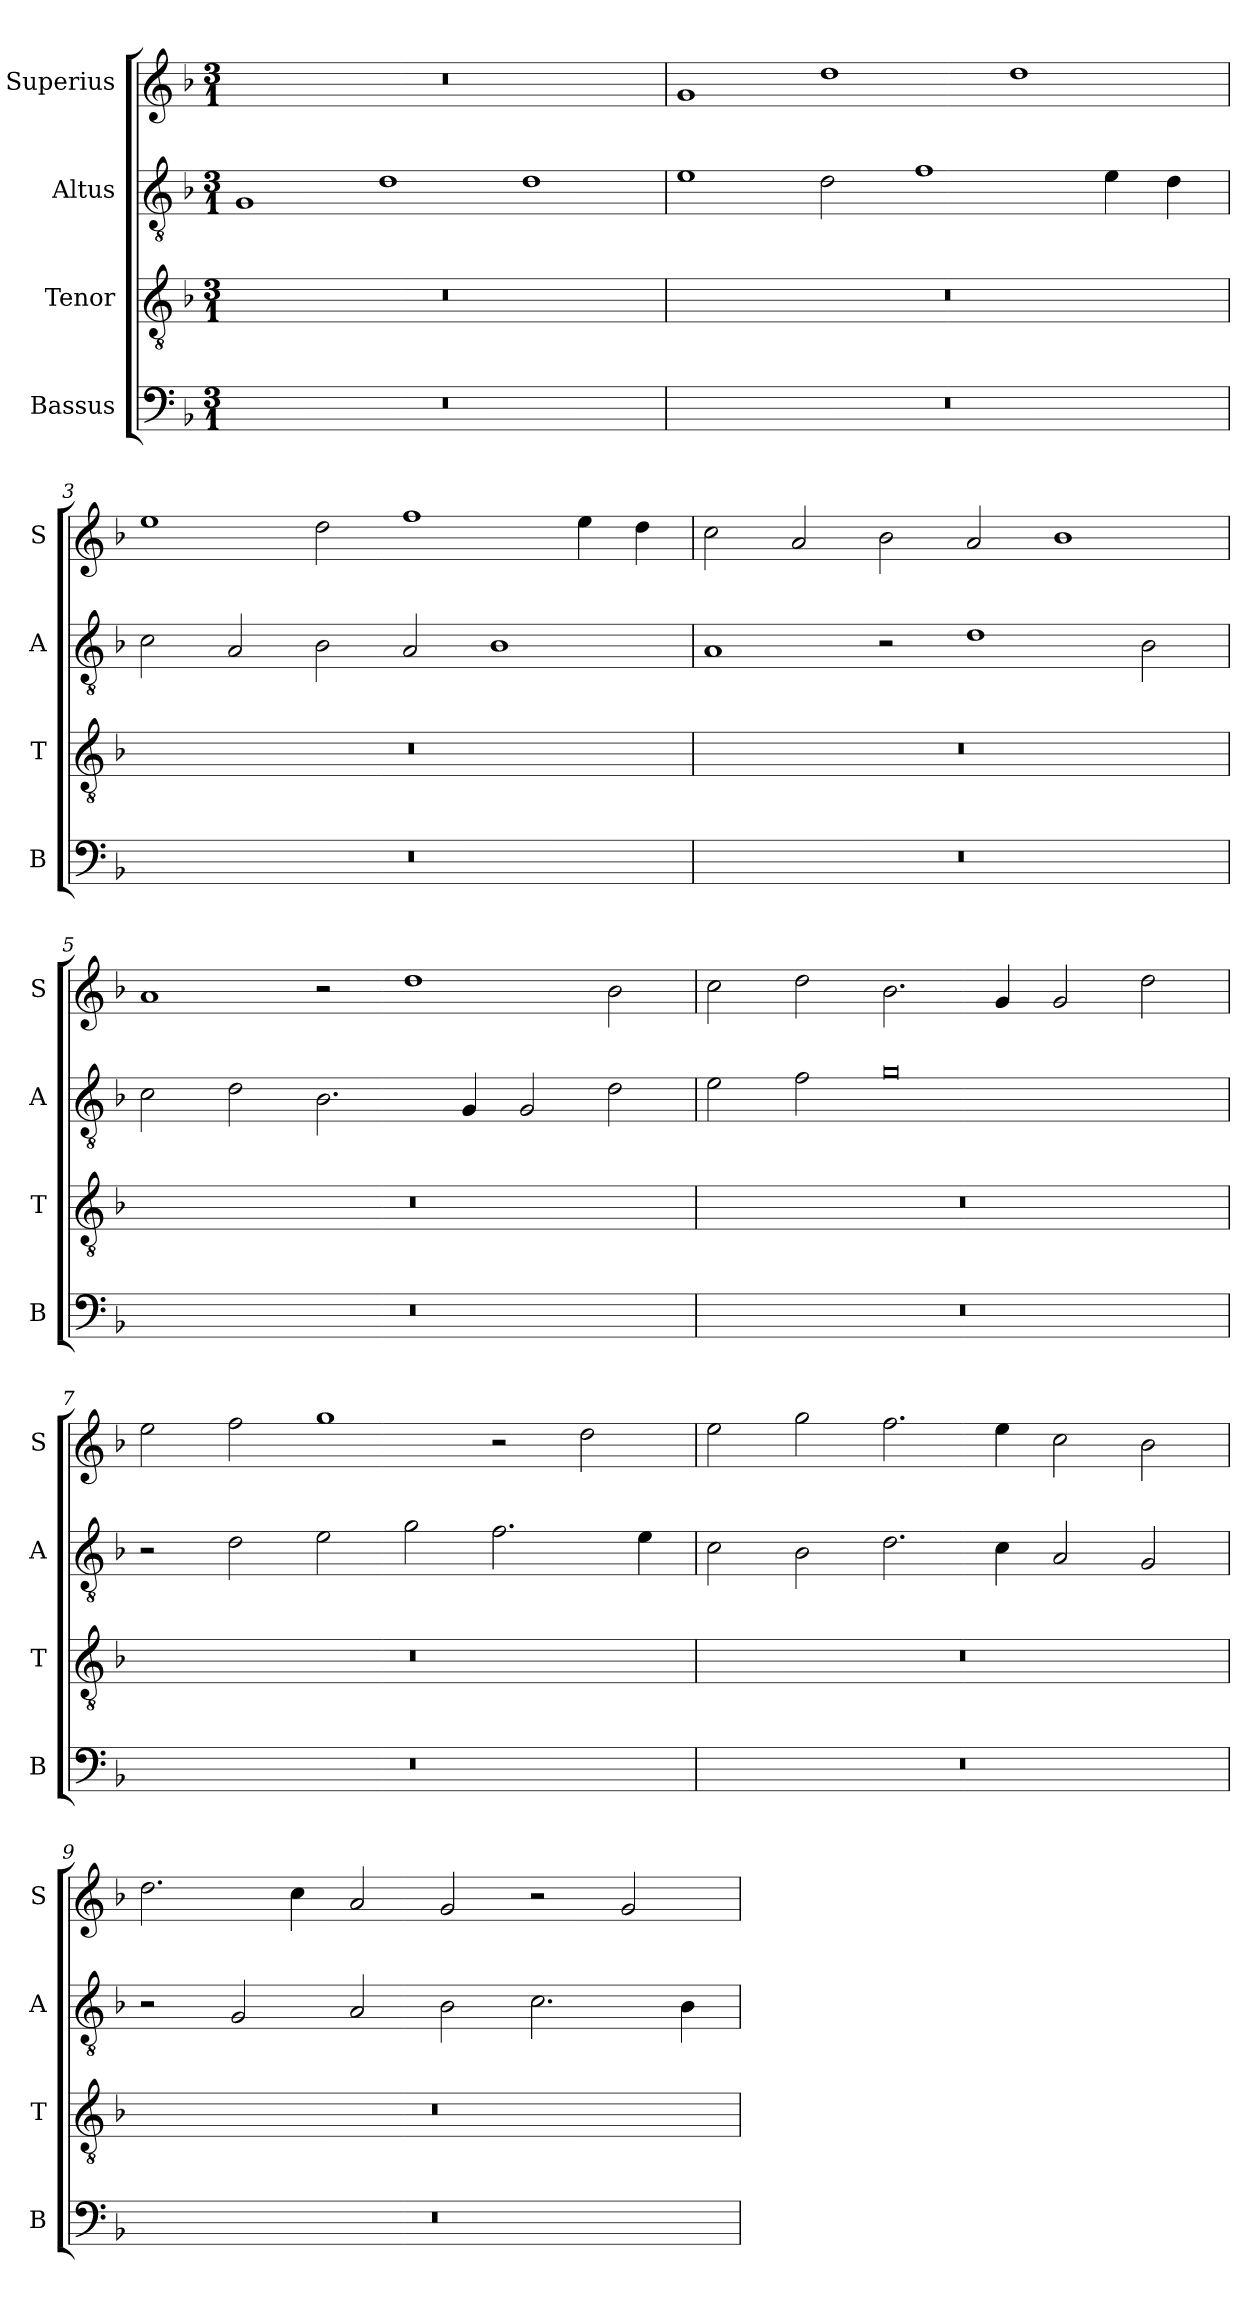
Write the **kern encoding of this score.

**kern	**kern	**kern	**kern
*part4	*part3	*part2	*part1
*staff4	*staff3	*staff2	*staff1
*I"Bassus	*I"Tenor	*I"Altus	*I"Superius
*I'B	*I'T	*I'A	*I'S
*clefF4	*clefGv2	*clefGv2	*clefG2
*k[b-]	*k[b-]	*k[b-]	*k[b-]
*M3/1	*M3/1	*M3/1	*M3/1
=1	=1	=1	=1
0.r	0.r	1G	0.r
.	.	1d	.
.	.	1d	.
=2	=2	=2	=2
0.r	0.r	1e	1g
.	.	2d\	1dd
.	.	1f	.
.	.	.	1dd
.	.	4e\	.
.	.	4d\	.
=3	=3	=3	=3
0.r	0.r	2c\	1ee
.	.	2A/	.
.	.	2B-\	2dd\
.	.	2A/	1ff
.	.	1B-	.
.	.	.	4ee\
.	.	.	4dd\
=4	=4	=4	=4
0.r	0.r	1A	2cc\
.	.	.	2a/
.	.	2r	2b-\
.	.	1d	2a/
.	.	.	1b-
.	.	2B-\	.
=5	=5	=5	=5
0.r	0.r	2c\	1a
.	.	2d\	.
.	.	2.B-\	2r
.	.	.	1dd
.	.	4G/	.
.	.	2G/	.
.	.	2d\	2b-\
=6	=6	=6	=6
0.r	0.r	2e\	2cc\
.	.	2f\	2dd\
.	.	0g	2.b-\
.	.	.	4g/
.	.	.	2g/
.	.	.	2dd\
=7	=7	=7	=7
0.r	0.r	2r	2ee\
.	.	2d\	2ff\
.	.	2e\	1gg
.	.	2g\	.
.	.	2.f\	2r
.	.	.	2dd\
.	.	4e\	.
=8	=8	=8	=8
0.r	0.r	2c\	2ee\
.	.	2B-\	2gg\
.	.	2.d\	2.ff\
.	.	4c\	4ee\
.	.	2A/	2cc\
.	.	2G/	2b-\
=9	=9	=9	=9
0.r	0.r	2r	2.dd\
.	.	2G/	.
.	.	.	4cc\
.	.	2A/	2a/
.	.	2B-\	2g/
.	.	2.c\	2r
.	.	.	2g/
.	.	4B-\	.
=	=	=	=
*-	*-	*-	*-
